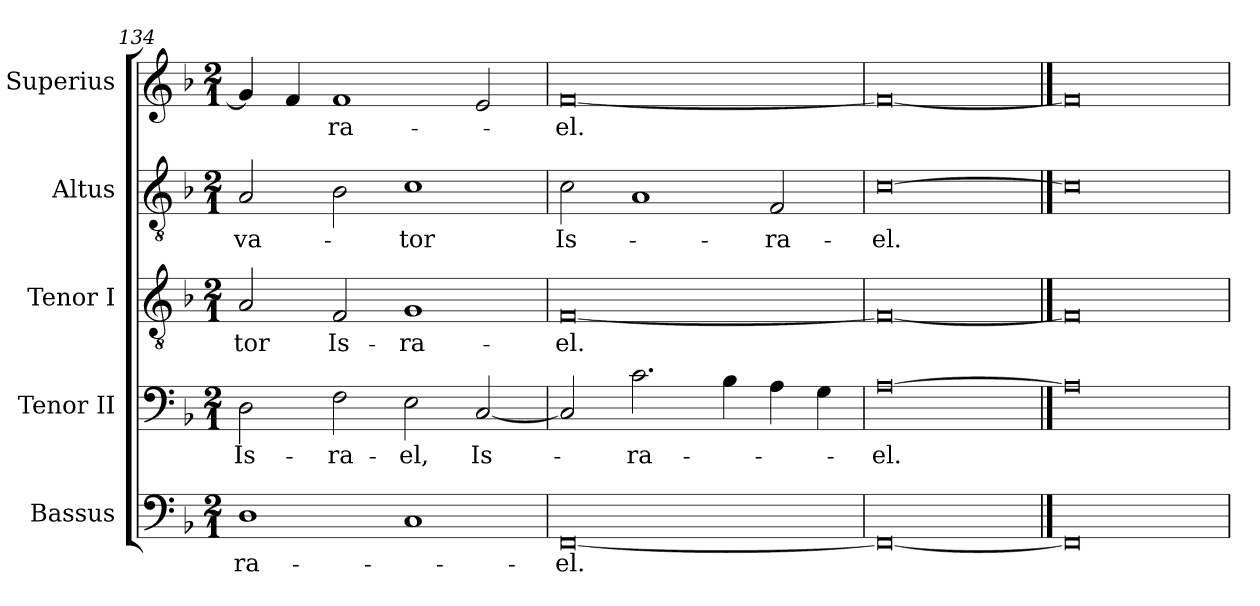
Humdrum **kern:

**kern	**text	**kern	**text	**kern	**text	**kern	**text	**kern	**text
*part5	*part5	*part4	*part4	*part3	*part3	*part2	*part2	*part1	*part1
*staff5	*staff5	*staff4	*staff4	*staff3	*staff3	*staff2	*staff2	*staff1	*staff1
*I"Bassus	*	*I"Tenor II	*	*I"Tenor I	*	*I"Altus	*	*I"Superius	*
*I'B	*	*I'T. II	*	*I'T. I	*	*I'A	*	*I'S	*
*clefF4	*	*clefF4	*	*clefGv2	*	*clefGv2	*	*clefG2	*
*k[b-]	*	*k[b-]	*	*k[b-]	*	*k[b-]	*	*k[b-]	*
*F:	*	*F:	*	*F:	*	*F:	*	*F:	*
*M2/1	*	*M2/1	*	*M2/1	*	*M2/1	*	*M2/1	*
=134	=134	=134	=134	=134	=134	=134	=134	=134	=134
1D	-ra-	2D	Is-	2A	-tor	2A	-va-	4g]	.
.	.	.	.	.	.	.	.	4f	.
.	.	2F	-ra-	2F	Is-	2B-	.	1f	-ra-
1C	.	2E	-el,	1G	-ra-	1c	-tor	.	.
.	.	[2C	Is-	.	.	.	.	2e	.
=135	=135	=135	=135	=135	=135	=135	=135	=135	=135
[0FF	-el.	2C]	.	[0F	-el.	2c	Is-	[0f	-el.
.	.	2.c	-ra-	.	.	1A	.	.	.
.	.	4B-	.	.	.	.	.	.	.
.	.	4A	.	.	.	2F	-ra-	.	.
.	.	4G	.	.	.	.	.	.	.
=136	=136	=136	=136	=136	=136	=136	=136	=136	=136
0FF_	.	[0A	-el.	0F_	.	[0c	-el.	0f_	.
==137	==137	==137	==137	==137	==137	==137	==137	==137	==137
0FF]	.	0A]	.	0F]	.	0c]	.	0f]	.
=	=	=	=	=	=	=	=	=	=
*-	*-	*-	*-	*-	*-	*-	*-	*-	*-
